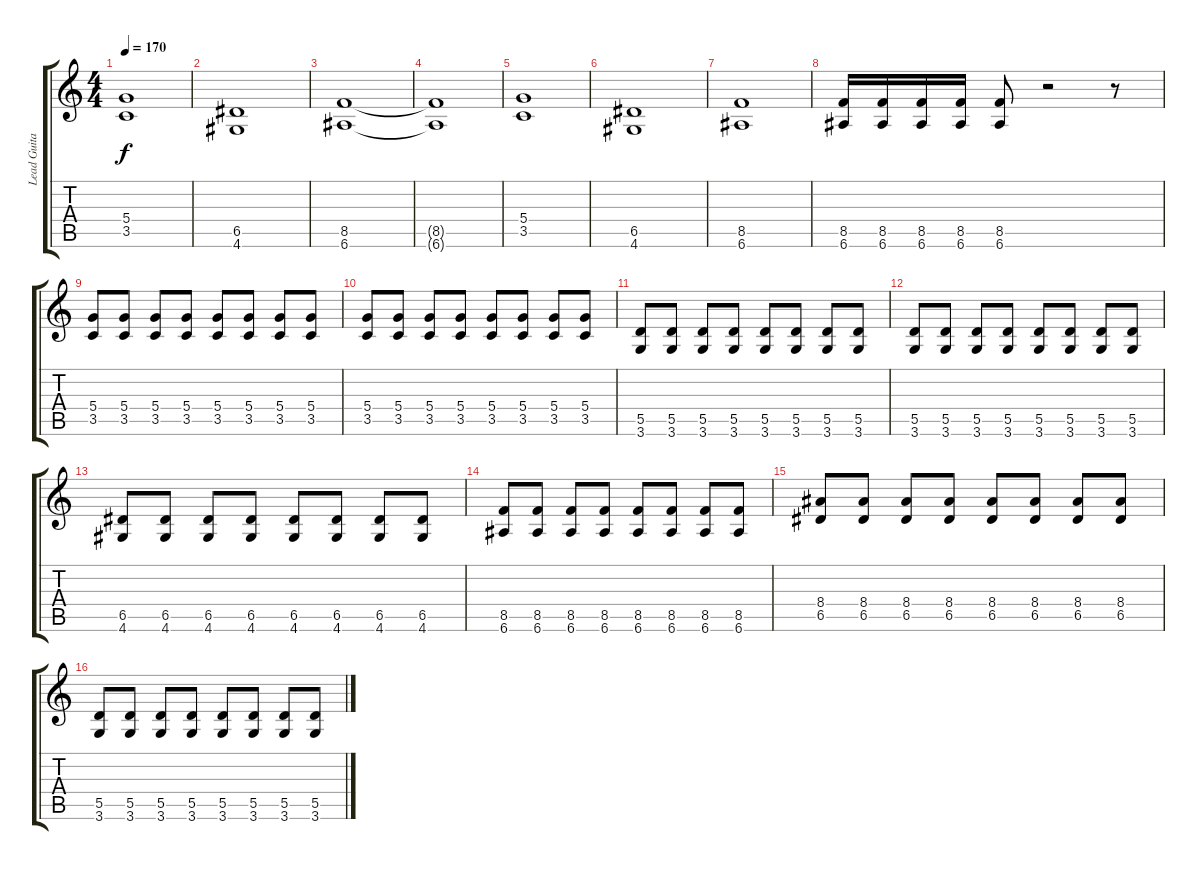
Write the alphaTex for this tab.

\track ("Lead Guitar" "Lead Guita") {instrument distortionguitar}
\staff {score tabs}
\tuning (E4 B3 G3 D3 A2 E2) {hide}
\ts (4 4)
\tempo 170
\clef g2
\ks c
(5.4 3.5).1{dy f} |
(6.5 4.6).1 |
(8.5 6.6).1 |
(8.5{t} 6.6{t}).1 |
(5.4 3.5).1 |
(6.5 4.6).1 |
(8.5 6.6).1 |
(8.5 6.6).16 (8.5 6.6).16 (8.5 6.6).16 (8.5 6.6).16 (8.5 6.6).8 r.2 r.8 |
(5.4 3.5).8 (5.4 3.5).8 (5.4 3.5).8 (5.4 3.5).8 (5.4 3.5).8 (5.4 3.5).8 (5.4 3.5).8 (5.4 3.5).8 |
(5.4 3.5).8 (5.4 3.5).8 (5.4 3.5).8 (5.4 3.5).8 (5.4 3.5).8 (5.4 3.5).8 (5.4 3.5).8 (5.4 3.5).8 |
(5.5 3.6).8 (5.5 3.6).8 (5.5 3.6).8 (5.5 3.6).8 (5.5 3.6).8 (5.5 3.6).8 (5.5 3.6).8 (5.5 3.6).8 |
(5.5 3.6).8 (5.5 3.6).8 (5.5 3.6).8 (5.5 3.6).8 (5.5 3.6).8 (5.5 3.6).8 (5.5 3.6).8 (5.5 3.6).8 |
(6.5 4.6).8 (6.5 4.6).8 (6.5 4.6).8 (6.5 4.6).8 (6.5 4.6).8 (6.5 4.6).8 (6.5 4.6).8 (6.5 4.6).8 |
(8.5 6.6).8 (8.5 6.6).8 (8.5 6.6).8 (8.5 6.6).8 (8.5 6.6).8 (8.5 6.6).8 (8.5 6.6).8 (8.5 6.6).8 |
(8.4 6.5).8 (8.4 6.5).8 (8.4 6.5).8 (8.4 6.5).8 (8.4 6.5).8 (8.4 6.5).8 (8.4 6.5).8 (8.4 6.5).8 |
(5.5 3.6).8 (5.5 3.6).8 (5.5 3.6).8 (5.5 3.6).8 (5.5 3.6).8 (5.5 3.6).8 (5.5 3.6).8 (5.5 3.6).8
